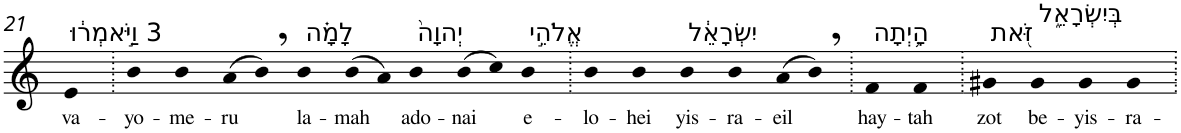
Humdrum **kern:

**kern	**text
*part1	*part1
*staff1	*staff1
*I"Piano	*
*I'Pno	*
!!LO:PB:g=z
*clefG2	*
*k[]	*
=21	=21
!LO:TX:a:t=3 וַיֹּ֣אמְר֔וּ	!
!	!LO:LY:b
4e	va-
=22.	=22.
!	!LO:LY:b
4b	-yo-
!	!LO:LY:b
4b	-me-
!	!LO:LY:b
(>8a	-ru
8b,)	.
!LO:TX:a:t=לָמָ֗ה	!
!	!LO:LY:b
4b	la-
!	!LO:LY:b
(>8b	-mah
8a)	.
!LO:TX:a:t=יְהוָה֙	!
!	!LO:LY:b
4b	ado-
!	!LO:LY:b
(>8b	-nai
8cc)	.
!LO:TX:a:t=אֱלֹהֵ֣י	!
!	!LO:LY:b
4b	e-
=23.	=23.
!	!LO:LY:b
4b	-lo-
!	!LO:LY:b
4b	-hei
!LO:TX:a:t=יִשְׂרָאֵ֔ל	!
!	!LO:LY:b
4b	yis-
!	!LO:LY:b
4b	-ra-
!	!LO:LY:b
(>8a	-eil
8b,)	.
=24.	=24.
!LO:TX:a:t=הָ֥יְתָה	!
!	!LO:LY:b
4f	hay-
!	!LO:LY:b
4f	-tah
=25.	=25.
!LO:TX:a:t=זֹּ֖את	!
!	!LO:LY:b
4g#X	zot
!LO:TX:a:t=בְּיִשְׂרָאֵ֑ל	!
!	!LO:LY:b
4g#	be-
!	!LO:LY:b
4g#	-yis-
!	!LO:LY:b
4g#	-ra-
=.	=.
*-	*-
